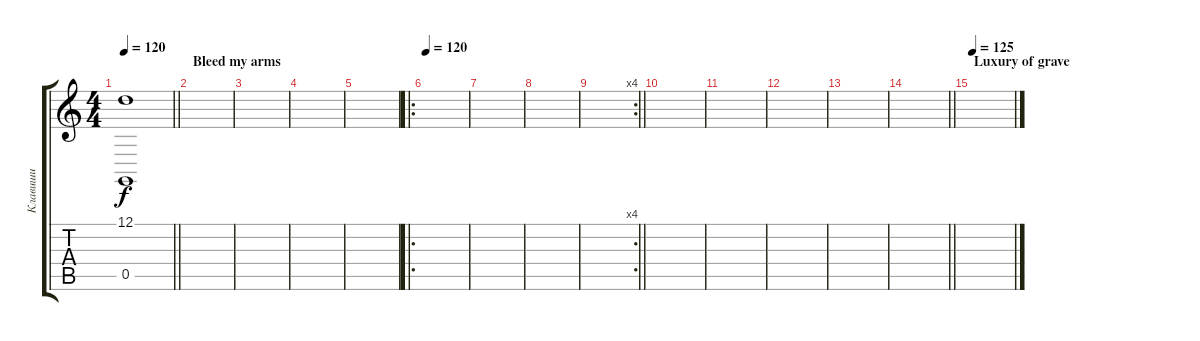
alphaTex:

\track ("Клавиши" "Клавиши") {instrument brightacousticpiano}
\staff {score tabs}
\tuning (D4 A3 F3 C3 G2 D2) {hide}
\ts (4 4)
\tempo 120
\clef g2
\barLineRight lightlight
\ks c
(12.1{t} 0.5{t}).1{dy f} |
\section ("" "Bleed my arms")
|
|
|
|
\ro
\tempo 120
|
|
|
\rc 4
\barLineRight lightlight
|
|
|
|
|
\barLineRight lightlight
|
\section ("" "Luxury of grave")
\tempo 125
